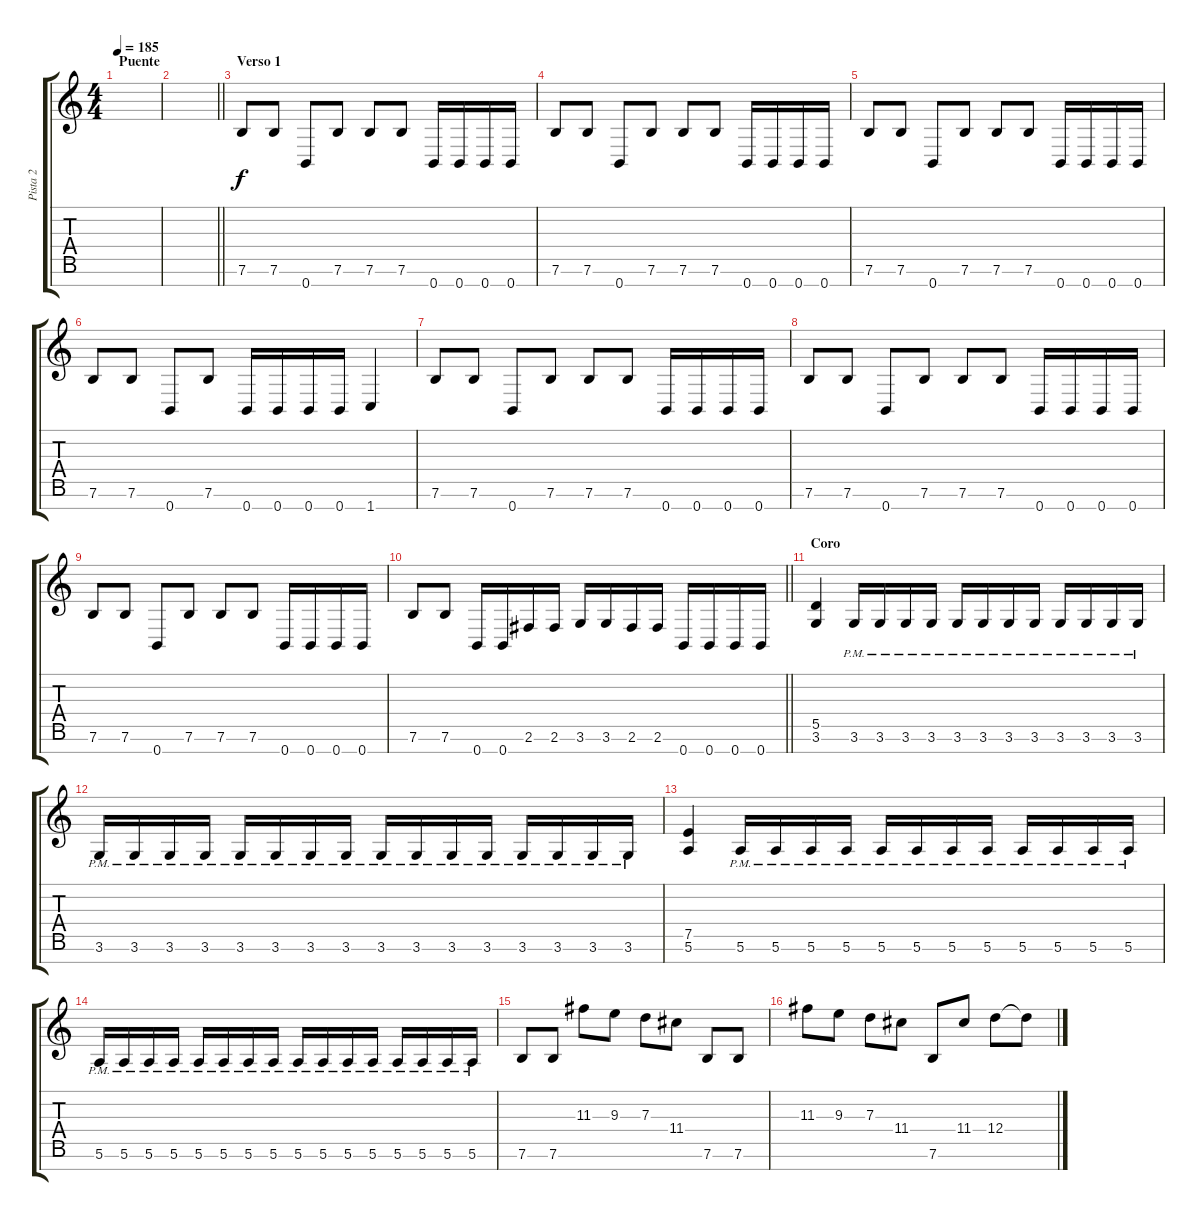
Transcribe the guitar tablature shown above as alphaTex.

\track ("Pista 2" "Pista 2") {instrument distortionguitar}
\staff {score tabs}
\tuning (E4 B3 G3 D3 A2 E2 B1) {hide}
\ts (4 4)
\section ("" "Puente")
\tempo 185
\clef g2
\ks c
|
\barLineRight lightlight
|
\section ("" "Verso 1")
7.6.8 7.6.8 0.7.8 7.6.8 7.6.8 7.6.8 0.7.16 0.7.16 0.7.16 0.7.16 |
7.6.8 7.6.8 0.7.8 7.6.8 7.6.8 7.6.8 0.7.16 0.7.16 0.7.16 0.7.16 |
7.6.8 7.6.8 0.7.8 7.6.8 7.6.8 7.6.8 0.7.16 0.7.16 0.7.16 0.7.16 |
7.6.8 7.6.8 0.7.8 7.6.8 0.7.16 0.7.16 0.7.16 0.7.16 1.7.4 |
7.6.8 7.6.8 0.7.8 7.6.8 7.6.8 7.6.8 0.7.16 0.7.16 0.7.16 0.7.16 |
7.6.8 7.6.8 0.7.8 7.6.8 7.6.8 7.6.8 0.7.16 0.7.16 0.7.16 0.7.16 |
7.6.8 7.6.8 0.7.8 7.6.8 7.6.8 7.6.8 0.7.16 0.7.16 0.7.16 0.7.16 |
\barLineRight lightlight
7.6.8 7.6.8 0.7.16 0.7.16 2.6.16 2.6.16 3.6.16 3.6.16 2.6.16 2.6.16 0.7.16 0.7.16 0.7.16 0.7.16 |
\section ("" "Coro")
(5.5 3.6).4 3.6{pm}.16 3.6{pm}.16 3.6{pm}.16 3.6{pm}.16 3.6{pm}.16 3.6{pm}.16 3.6{pm}.16 3.6{pm}.16 3.6{pm}.16 3.6{pm}.16 3.6{pm}.16 3.6{pm}.16 |
3.6{pm}.16 3.6{pm}.16 3.6{pm}.16 3.6{pm}.16 3.6{pm}.16 3.6{pm}.16 3.6{pm}.16 3.6{pm}.16 3.6{pm}.16 3.6{pm}.16 3.6{pm}.16 3.6{pm}.16 3.6{pm}.16 3.6{pm}.16 3.6{pm}.16 3.6{pm}.16 |
(7.5 5.6).4 5.6{pm}.16 5.6{pm}.16 5.6{pm}.16 5.6{pm}.16 5.6{pm}.16 5.6{pm}.16 5.6{pm}.16 5.6{pm}.16 5.6{pm}.16 5.6{pm}.16 5.6{pm}.16 5.6{pm}.16 |
5.6{pm}.16 5.6{pm}.16 5.6{pm}.16 5.6{pm}.16 5.6{pm}.16 5.6{pm}.16 5.6{pm}.16 5.6{pm}.16 5.6{pm}.16 5.6{pm}.16 5.6{pm}.16 5.6{pm}.16 5.6{pm}.16 5.6{pm}.16 5.6{pm}.16 5.6{pm}.16 |
7.6.8 7.6.8 11.3.8 9.3.8 7.3.8 11.4.8 7.6.8 7.6.8 |
11.3.8 9.3.8 7.3.8 11.4.8 7.6.8 11.4.8 12.4.8 12.4{t}.8
